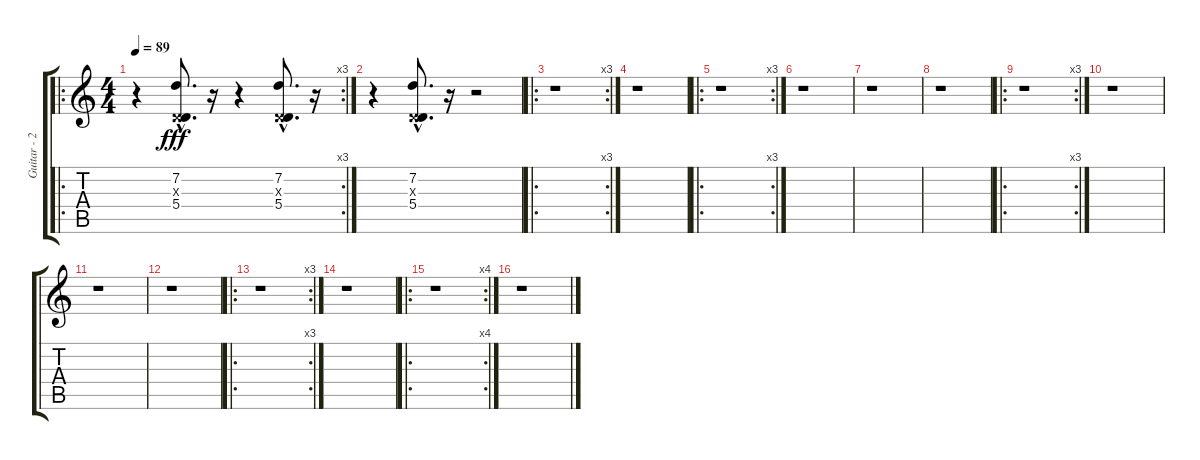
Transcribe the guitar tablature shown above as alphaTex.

\track ("Guitar - 2" "Guitar - 2") {instrument distortionguitar}
\staff {score tabs}
\tuning (B3 G3 D3 A2 E2 B1) {hide}
\ro
\rc 3
\ts (4 4)
\tempo 89
\clef g2
\ks c
r.4{dy fff instrument distortionguitar} (7.2{hac} 0.3{hac x} 5.4{hac}).8{d} r.16 r.4 (7.2{hac} 0.3{hac x} 5.4{hac}).8{d} r.16 |
r.4 (7.2{hac} 0.3{hac x} 5.4{hac}).8{d} r.16 r.2 |
\ro
\rc 3
r.1 |
r.1 |
\ro
\rc 3
r.1 |
r.1 |
r.1 |
r.1 |
\ro
\rc 3
r.1 |
r.1 |
r.1 |
r.1 |
\ro
\rc 3
r.1 |
r.1 |
\ro
\rc 4
r.1 |
r.1
